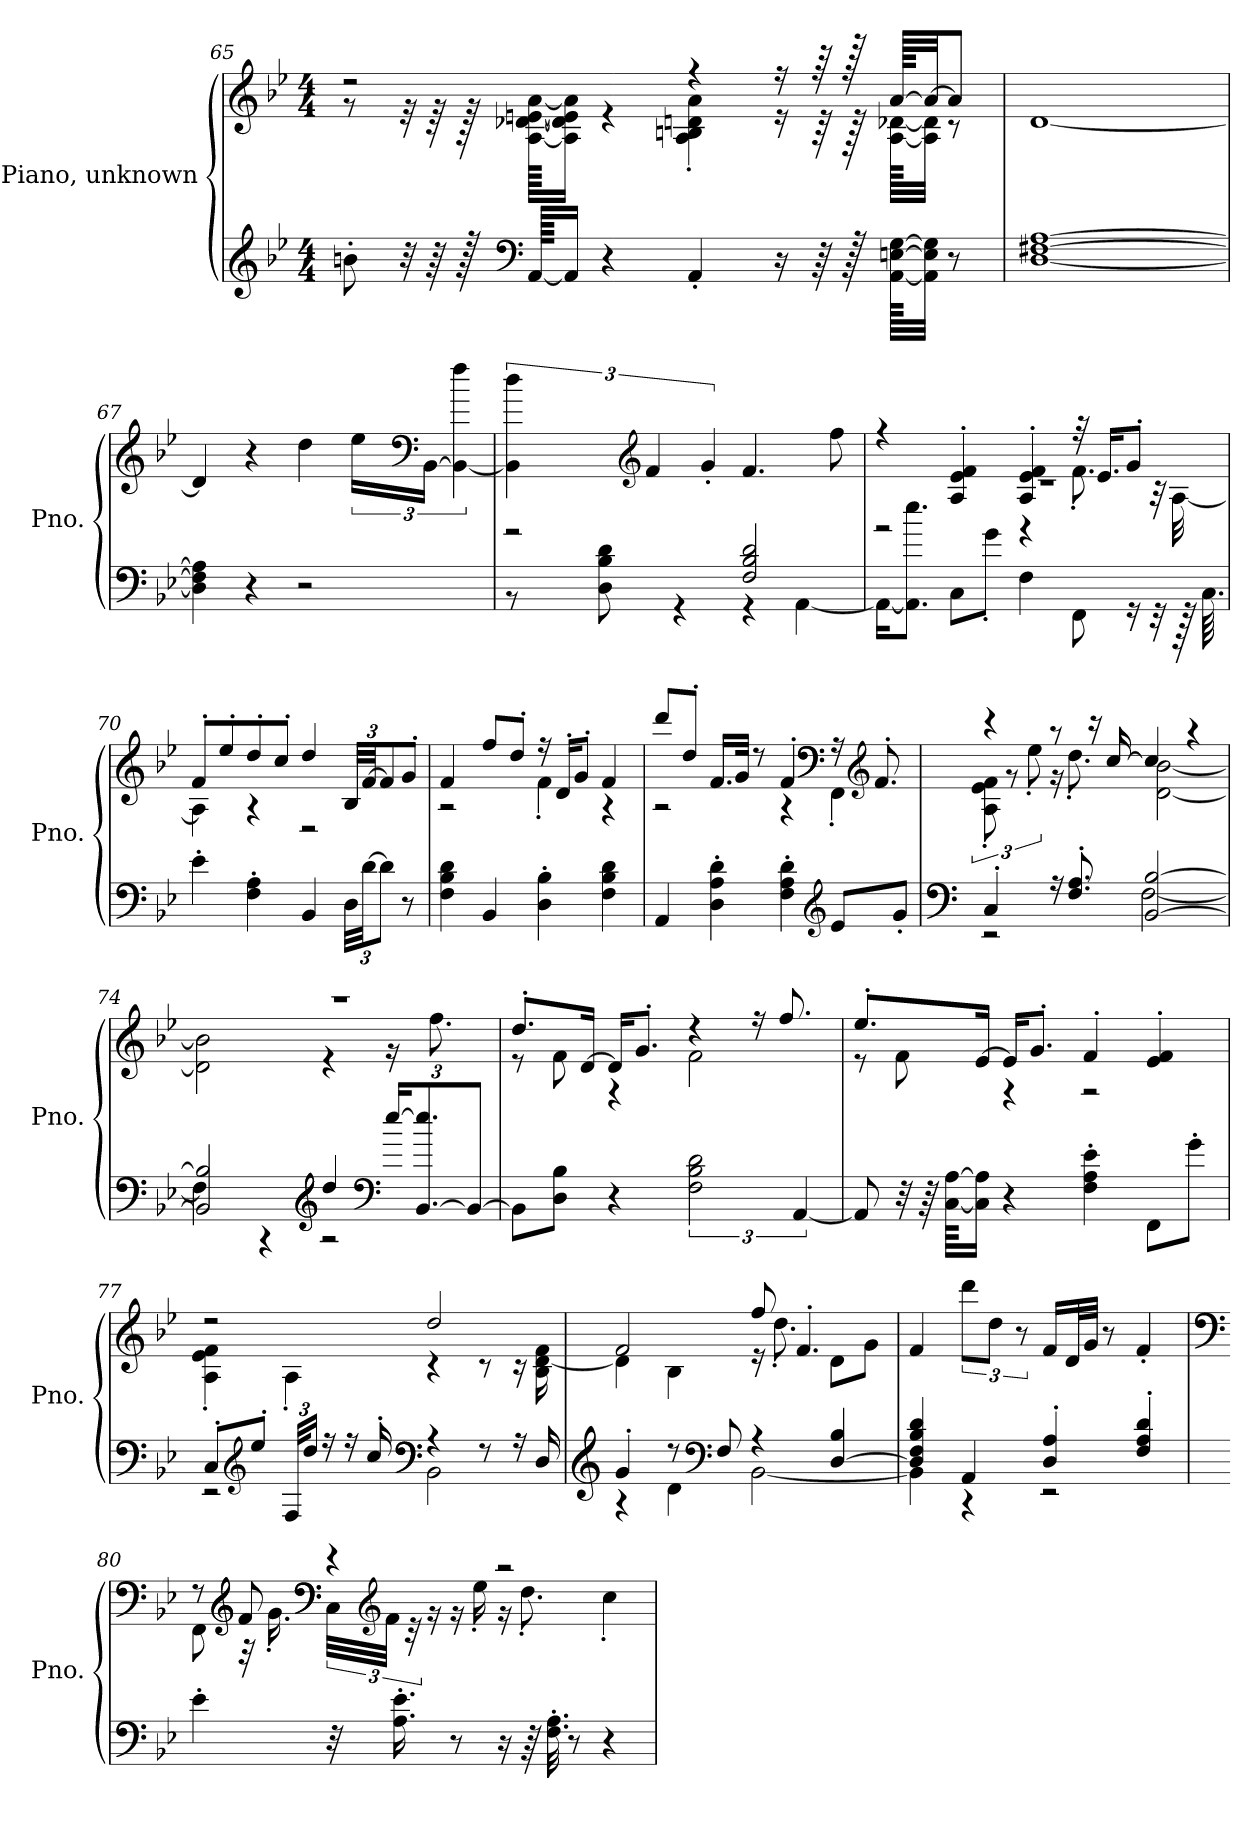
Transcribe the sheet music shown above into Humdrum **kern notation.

**kern	**kern
*part1	*part1
*staff2	*staff1
*I"Piano, unknown	*
*I'Pno.	*
!!LO:LB:g=z
*clefG2	*clefG2
*k[b-e-]	*k[b-e-]
*M4/4	*M4/4
=65	=65
*	*^
8bn'\	2r	8r
32r	.	32r
64r	.	64r
128r	.	128r
*clefF4	*	*
[128AA/KKKLL	.	[128A\ [128d-X\ [128en\ [128a\KKKLL
16AA/JJ]	.	16A\] 16d-\] 16e\] 16a\]JJ
4r	.	4r
4AA'/	4r	4A\' 4Bn\' 4dn\' 4a\'
16r	16r	16r
64r	64r	64r
128r	128r	128r
[128AA\ [128En\ [128G\KKLLL	[128a/KKLLL	[128A\ [128d-X\KKLLL
32AA\] 32E\] 32G\]JJJ	32a/JJ_	32A\] 32d-\]JJJ
8r	8a/J]	8r
*	*v	*v
=66	=66
[1D [1F#X [1A	[1d
=67	=67
4D\] 4F#\] 4A\]	4d/]
4r	4r
2r	4dd\
.	24ee-\LL
*	*clefF4
.	[24BB-\JJ
.	6BB-\_ 6ff\
=68	=68
*^	*
2r	8r	6BB-\] 6dd\
.	8D\ 8B-\ 8d\	.
*	*	*clefG2
.	.	6f/
.	4r	.
.	.	6g'/
2F/ 2B-/ 2d/	4r	4.f/
.	[4AA\	.
.	.	8ff\
!!LO:PB:g=z
=69	=69	=69
*	*	*^
1r	16AA\KL_	4r	2r
.	8.AA\] 8.ee-\J	.	.
.	8C\L	4A/' 4e-/' 4f/'	.
.	8g'\J	.	.
.	4F\	4A/' 4e-/' 4f/'	4r
.	8FF\	32r	8.f'\
.	.	16.e-/KL	.
.	16r	8g'/J	.
.	32r	.	32r
.	128r	.	[32A\
.	64.C\	.	.
*v	*v	*	*
=70	=70	=70
4e-'\	8f'/L	4A\]
.	8ee-'/	.
4F\' 4A\'	8dd'/	4r
.	8cc'/J	.
4BB-/	4dd/	2r
*Xbrackettup	*Xbrackettup	*
48D\LLL	48B-/LLL	.
[48d\JJ	[48f/JJ	.
12d\J]	12f/]	.
8r	8g'/J	.
=71	=71	=71
4F\ 4B-\ 4d\	4f/	2r
4BB-/	8ff/L	.
.	8dd'/J	.
4D\' 4B-\'	16r	4f'\
.	16d'/KL	.
.	8g'/J	.
4F\ 4B-\ 4d\	4f/	4r
!!LO:LB:g=z	!!
=72	=72	=72
4AA/	8ddd/L	2r
.	8dd'/J	.
4D\' 4A\' 4d\'	16.f/LL	.
.	32g/JJk	.
.	8r	.
4F\' 4A\' 4d\'	4f'/	4r
*clefG2	*clefF4	*
8e-/L	16r	4FF'\
*	*clefG2	*
.	8.f'/	.
8g'/J	.	.
=73	=73	=73
*clefF4	*	*
*^	*	*
*	*	*	*brackettup
4C'/	2r	4r	12A\' 12e-\' 12f\'
.	.	.	12r
.	.	.	12ee-'\
16r	.	8r	16r
8.F/' 8.A/'	.	.	8.dd'\
.	.	16r	.
.	.	[16cc/	.
[2BB-/ [2B-/	[2F\	4cc/]	[2d\ [2b-\
.	.	4r	.
=74	=74	=74	=74
2BB-/] 2B-/]	4F\]	1r	2d\] 2b-\]
.	4r	.	.
*clefG2	*	*	*
4dd/	2r	.	4r
*clefF4	*	*	*
[24ee-/KL	.	.	16r
[12.BB-/ 12.ee-/]	.	.	.
.	.	.	8.ff\
12BB-/J_	.	.	.
*v	*v	*	*
!!LO:LB:g=z	!!
=75	=75	=75
8BB-\L]	8.dd'/L	8r
8D\ 8B-\J	.	8f\
.	[16d/Jk	.
4r	16d/KL]	4r
.	8.g'/J	.
*brackettup	*	*
3F\ 3B-\ 3d\	4r	2f\
.	16r	.
.	8.ff/	.
[6AA/	.	.
=76	=76	=76
8AA/]	8.ee-'/L	8r
32r	.	8f\
64r	.	.
[64C\ [64A\KKLL	.	.
16C\] 16A\]JJ	[16e-/Jk	.
4r	16e-/KL]	4r
.	8.g'/J	.
4F\' 4A\' 4e-\'	4f'/	2r
8FF\L	4e-/' 4f/'	.
8g'\J	.	.
=77	=77	=77
*^	*	*
8C'/L	2r	2r	4A\' 4e-\' 4f\'
*clefG2	*	*	*
8ee-'/J	.	.	.
*Xbrackettup	*	*	*
48F/KLL	.	.	4A'\
24dd/JJ	.	.	.
16r	.	.	.
16r	.	.	.
16cc'/	.	.	.
*clefF4	*	*	*
4r	2BB-\	2dd/	4r
8r	.	.	8r
16r	.	.	16r
16D/	.	.	16B-\ [16d\ 16f\
!!LO:LB:g=z	!!
=78	=78	=78	=78
*clefG2	*	*	*
4g'/	4r	2f/	4d\]
8r	4d\	.	4B-\
*clefF4	*	*	*
8F/	.	.	.
4r	[2BB-\	8ff/	16r
.	.	.	8.dd'\
.	.	4.f'/	.
[4D/ 4B-/	.	.	8d\L
.	.	.	8g\J
*	*	*v	*v
=79	=79	=79
4D/] 4F/ 4B-/ 4d/	4BB-\]	4f/
4AA/	4r	12ddd\L
.	.	12dd\J
.	.	12r
4D/' 4A/'	2r	16f/LL
.	.	32d/L
.	.	32g/JJJ
.	.	8r
4F/' 4A/' 4d/'	.	4f'/
*v	*v	*
=80	=80
*	*clefF4
*	*^
4e-'\	8r	8FF\
*	*clefG2	*
.	8f/	32r
.	.	16.g'\
*	*clefF4	*
32r	4r	48C\LLL
*	*clefG2	*
.	.	48f\JJJ
16.A\' 16.e-\'	.	.
.	.	48r
.	.	16r
8r	.	16r
.	.	16ee-'\
16r	2r	16r
64r	.	8.dd'\
32.F\' 32.A\'	.	.
8r	.	.
4r	.	4cc'\
*	*v	*v
=	=
*-	*-
